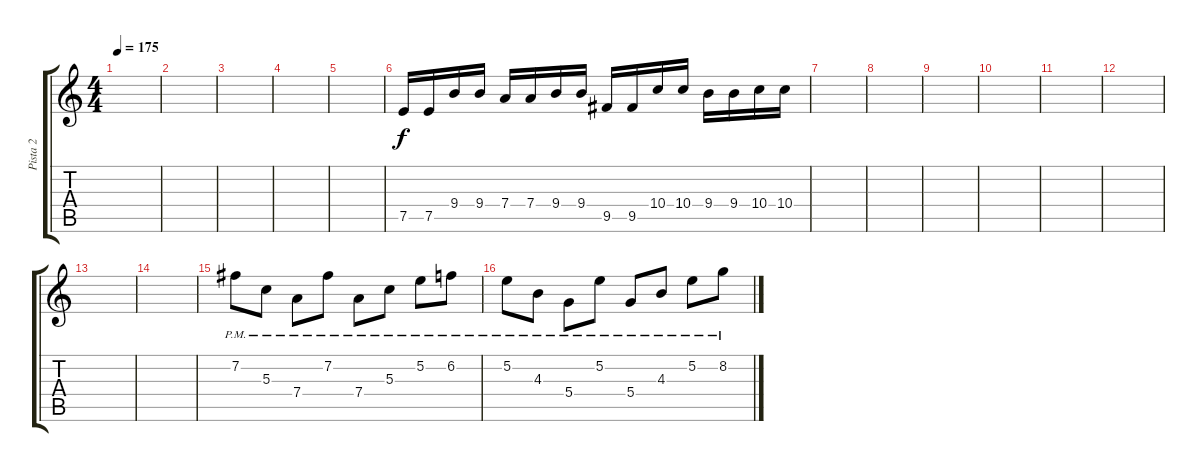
\track ("Pista 2" "Pista 2") {instrument distortionguitar}
\staff {score tabs}
\tuning (E4 B3 G3 D3 A2 E2) {hide}
\ts (4 4)
\tempo 175
\clef g2
\ks c
|
|
|
|
|
7.5.16 7.5.16 9.4.16 9.4.16 7.4.16 7.4.16 9.4.16 9.4.16 9.5.16 9.5.16 10.4.16 10.4.16 9.4.16 9.4.16 10.4.16 10.4.16 |
|
|
|
|
|
|
|
|
7.2{pm}.8 5.3{pm}.8 7.4{pm}.8 7.2{pm}.8 7.4{pm}.8 5.3{pm}.8 5.2{pm}.8 6.2{pm}.8 |
5.2{pm}.8 4.3{pm}.8 5.4{pm}.8 5.2{pm}.8 5.4{pm}.8 4.3{pm}.8 5.2{pm}.8 8.2{pm}.8
